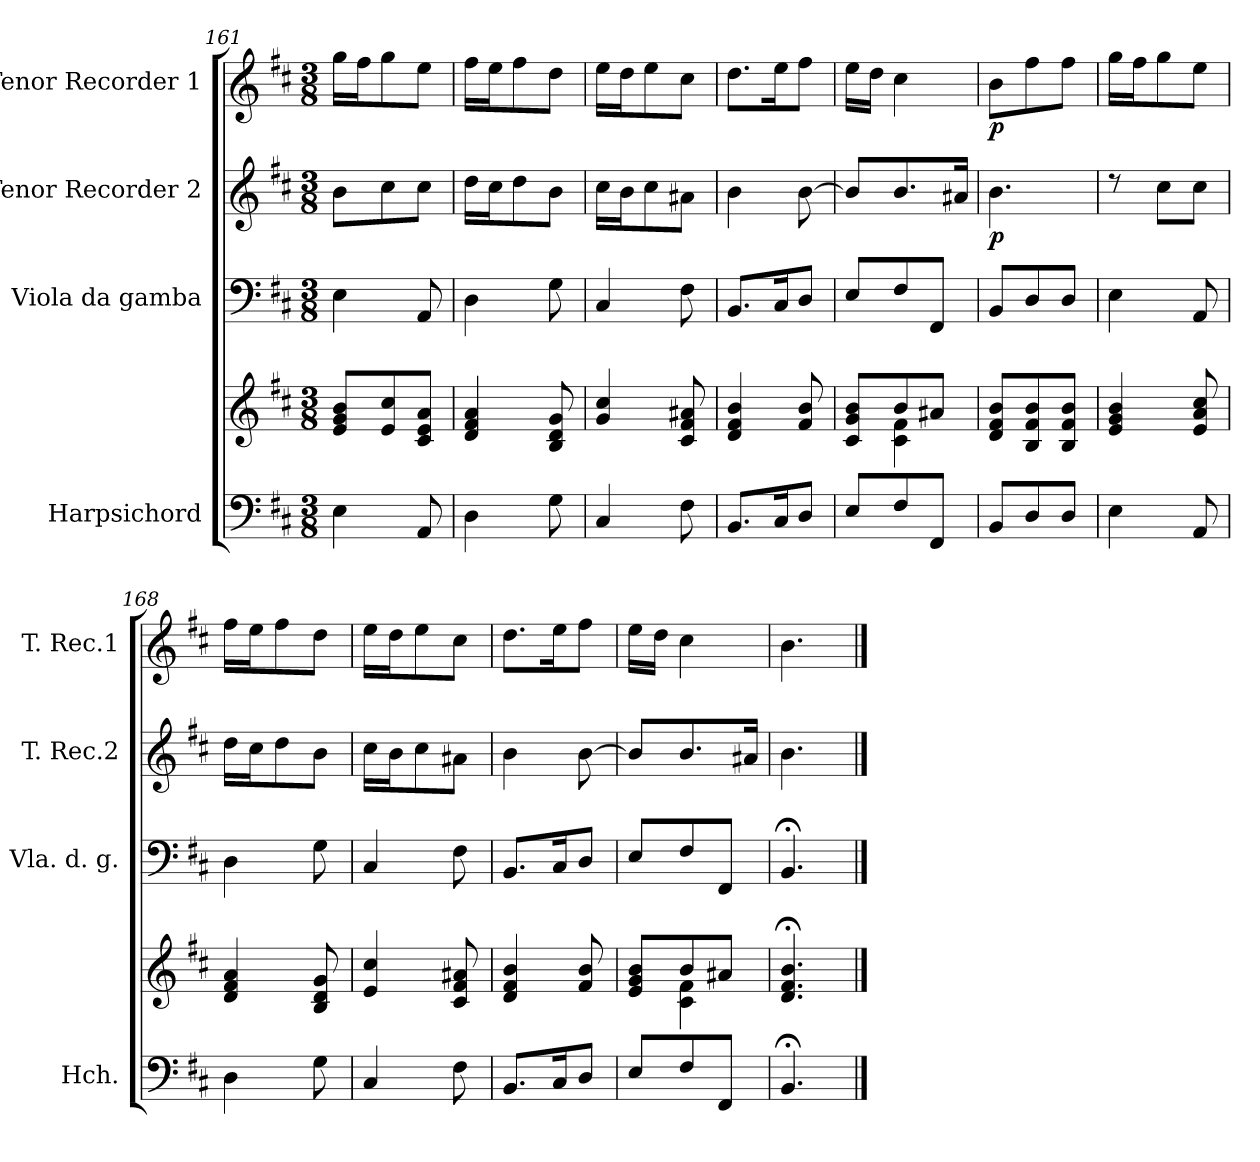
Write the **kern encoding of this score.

**kern	**kern	**kern	**kern	**dynam	**kern	**dynam
*part4	*part4	*part3	*part2	*part2	*part1	*part1
*staff5	*staff4	*staff3	*staff2	*staff2	*staff1	*staff1
*I"Harpsichord	*	*I"Viola da gamba	*I"Tenor Recorder 2	*	*I"Tenor Recorder 1	*
*I'Hch.	*	*I'Vla. d. g.	*I'T. Rec.2	*	*I'T. Rec.1	*
*clefF4	*clefG2	*clefF4	*clefG2	*	*clefG2	*
*k[f#c#]	*k[f#c#]	*k[f#c#]	*k[f#c#]	*	*k[f#c#]	*
*M3/8	*M3/8	*M3/8	*M3/8	*	*M3/8	*
=161	=161	=161	=161	=161	=161	=161
4E\	8e/ 8g/ 8b/L	4E\	8b\L	.	16gg\LL	.
.	.	.	.	.	16ff#\J	.
.	8e/ 8cc#/	.	8cc#\	.	8gg\	.
8AA/	8c#/ 8e/ 8a/J	8AA/	8cc#\J	.	8ee\J	.
!!LO:LB:g=z
=162	=162	=162	=162	=162	=162	=162
4D\	4d/ 4f#/ 4a/	4D\	16dd\LL	.	16ff#\LL	.
.	.	.	16cc#\J	.	16ee\J	.
.	.	.	8dd\	.	8ff#\	.
8G\	8B/ 8d/ 8g/	8G\	8b\J	.	8dd\J	.
=163	=163	=163	=163	=163	=163	=163
4C#/	4g/ 4cc#/	4C#/	16cc#\LL	.	16ee\LL	.
.	.	.	16b\J	.	16dd\J	.
.	.	.	8cc#\	.	8ee\	.
8F#\	8c#/ 8f#/ 8a#X/	8F#\	8a#X\J	.	8cc#\J	.
=164	=164	=164	=164	=164	=164	=164
8.BB/L	4d/ 4f#/ 4b/	8.BB/L	4b\	.	8.dd\L	.
16C#/K	.	16C#/K	.	.	16ee\K	.
8D/J	8f#/ 8b/	8D/J	[8b\	.	8ff#\J	.
=165	=165	=165	=165	=165	=165	=165
*	*^	*	*	*	*	*
8E/L	8c#/ 8g/ 8b/L	8ryy	8E/L	8b/L]	.	16ee\LL	.
.	.	.	.	.	.	16dd\JJ	.
8F#/	8b/	4c#\ 4f#\	8F#/	8.b/	.	4cc#\	.
8FF#/J	8a#X/J	.	8FF#/J	.	.	.	.
.	.	.	.	16a#X/Jk	.	.	.
*	*v	*v	*	*	*	*	*
=166	=166	=166	=166	=166	=166	=166
!	!	!	!	!LO:DY:b	!	!LO:DY:b
8BB/L	8d/ 8f#/ 8b/L	8BB/L	4.b\	p	8b\L	p
8D/	8B/ 8f#/ 8b/	8D/	.	.	8ff#\	.
8D/J	8B/ 8f#/ 8b/J	8D/J	.	.	8ff#\J	.
=167	=167	=167	=167	=167	=167	=167
4E\	4e/ 4g/ 4b/	4E\	8rdd	.	16gg\LL	.
.	.	.	.	.	16ff#\J	.
.	.	.	8cc#\L	.	8gg\	.
8AA/	8e/ 8a/ 8cc#/	8AA/	8cc#\J	.	8ee\J	.
=168	=168	=168	=168	=168	=168	=168
4D\	4d/ 4f#/ 4a/	4D\	16dd\LL	.	16ff#\LL	.
.	.	.	16cc#\J	.	16ee\J	.
.	.	.	8dd\	.	8ff#\	.
8G\	8B/ 8d/ 8g/	8G\	8b\J	.	8dd\J	.
=169	=169	=169	=169	=169	=169	=169
4C#/	4e/ 4cc#/	4C#/	16cc#\LL	.	16ee\LL	.
.	.	.	16b\J	.	16dd\J	.
.	.	.	8cc#\	.	8ee\	.
8F#\	8c#/ 8f#/ 8a#X/	8F#\	8a#X\J	.	8cc#\J	.
=170	=170	=170	=170	=170	=170	=170
8.BB/L	4d/ 4f#/ 4b/	8.BB/L	4b\	.	8.dd\L	.
16C#/K	.	16C#/K	.	.	16ee\K	.
8D/J	8f#/ 8b/	8D/J	[8b\	.	8ff#\J	.
=171	=171	=171	=171	=171	=171	=171
*	*^	*	*	*	*	*
8E/L	8e/ 8g/ 8b/L	8ryy	8E/L	8b/L]	.	16ee\LL	.
.	.	.	.	.	.	16dd\JJ	.
8F#/	8b/	4c#\ 4f#\	8F#/	8.b/	.	4cc#\	.
8FF#/J	8a#X/J	.	8FF#/J	.	.	.	.
.	.	.	.	16a#X/Jk	.	.	.
*	*v	*v	*	*	*	*	*
=172	=172	=172	=172	=172	=172	=172
4.BB;</	4.d/;< 4.f#/;< 4.b/;<	4.BB;</	4.b\	.	4.b\	.
==	==	==	==	==	==	==
*-	*-	*-	*-	*-	*-	*-
